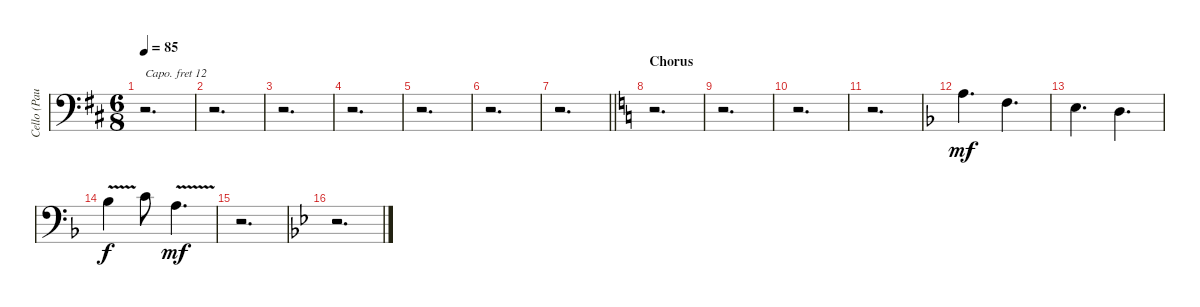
\track ("Cello (Paul F. Boehnke)" "Cello (Pau") {instrument cello}
\staff {score}
\capo 12
\tuning (A2 D2 G1 B0) {hide}
\ts (6 8)
\tempo 85
\clef f4
\ks bminor
r.2{d dy f} |
r.2{d} |
r.2{d} |
r.2{d} |
r.2{d} |
r.2{d} |
\barLineRight lightlight
r.2{d} |
\section ("" "Chorus")
\ks aminor
r.2{d} |
r.2{d} |
r.2{d} |
r.2{d} |
\ks dminor
7.2.4{d dy mf} 3.2.4{d} |
2.2.4{d} 7.3.4{d} |
8.2{v}.4{dy f} 10.2.8 7.2{v}.4{d dy mf} |
r.2{d} |
\ks gminor
r.2{d}
